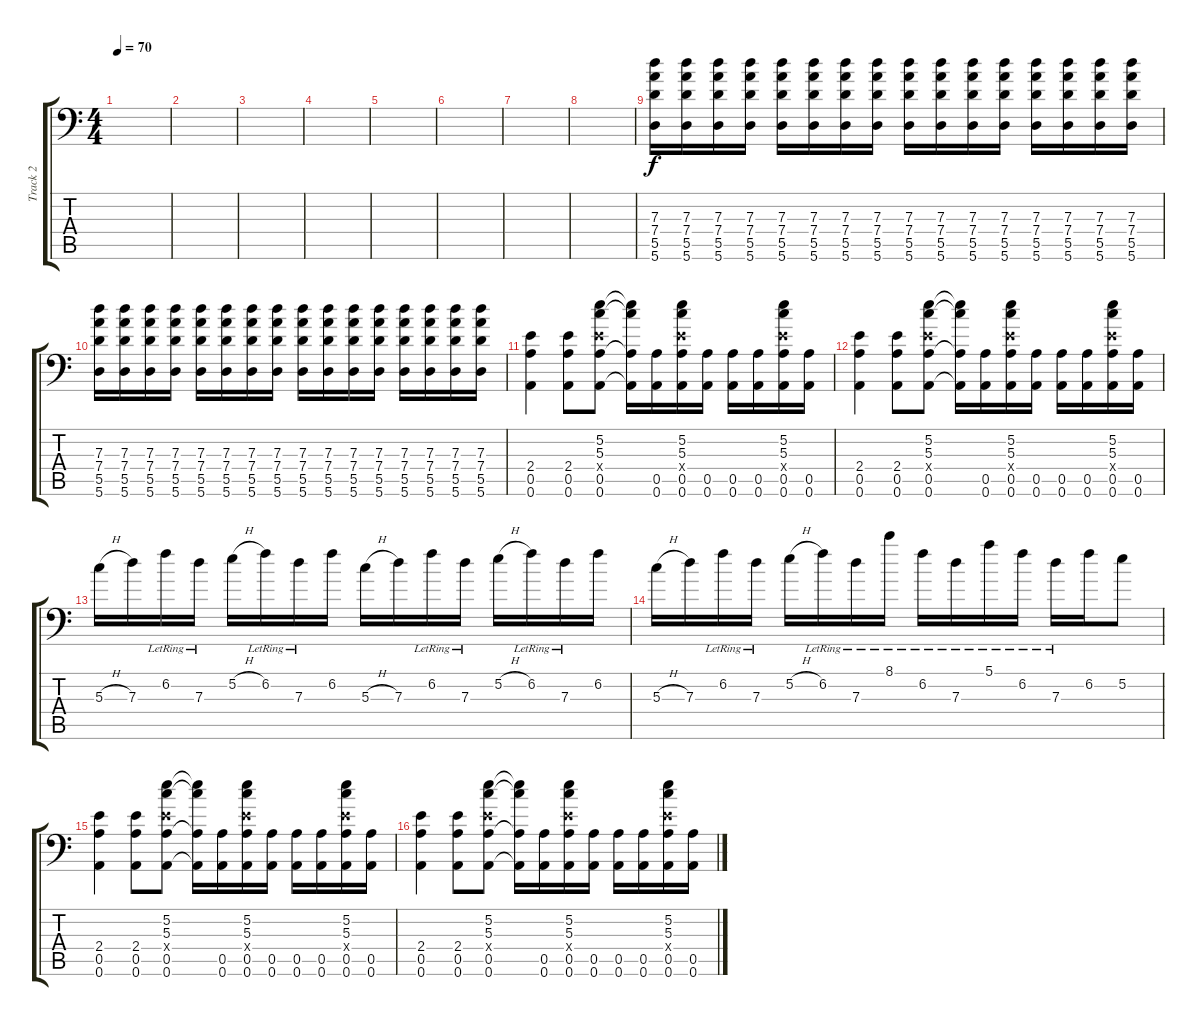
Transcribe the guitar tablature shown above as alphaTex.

\track ("Track 2" "Track 2") {instrument overdrivenguitar}
\staff {score tabs}
\tuning (E4 B3 G3 D3 A2 A1) {hide}
\ts (4 4)
\tempo 70
\clef f4
\ks c
|
|
|
|
|
|
|
|
(7.3 7.4 5.5 5.6).16 (7.3 7.4 5.5 5.6).16 (7.3 7.4 5.5 5.6).16 (7.3 7.4 5.5 5.6).16 (7.3 7.4 5.5 5.6).16 (7.3 7.4 5.5 5.6).16 (7.3 7.4 5.5 5.6).16 (7.3 7.4 5.5 5.6).16 (7.3 7.4 5.5 5.6).16 (7.3 7.4 5.5 5.6).16 (7.3 7.4 5.5 5.6).16 (7.3 7.4 5.5 5.6).16 (7.3 7.4 5.5 5.6).16 (7.3 7.4 5.5 5.6).16 (7.3 7.4 5.5 5.6).16 (7.3 7.4 5.5 5.6).16 |
(7.3 7.4 5.5 5.6).16 (7.3 7.4 5.5 5.6).16 (7.3 7.4 5.5 5.6).16 (7.3 7.4 5.5 5.6).16 (7.3 7.4 5.5 5.6).16 (7.3 7.4 5.5 5.6).16 (7.3 7.4 5.5 5.6).16 (7.3 7.4 5.5 5.6).16 (7.3 7.4 5.5 5.6).16 (7.3 7.4 5.5 5.6).16 (7.3 7.4 5.5 5.6).16 (7.3 7.4 5.5 5.6).16 (7.3 7.4 5.5 5.6).16 (7.3 7.4 5.5 5.6).16 (7.3 7.4 5.5 5.6).16 (7.3 7.4 5.5 5.6).16 |
(2.4 0.5 0.6).4 (2.4 0.5 0.6).8 (5.2 5.3 2.4{x} 0.5 0.6).8 (5.2{t} 5.3{t} 0.5{t} 0.6{t}).16 (0.5 0.6).16 (5.2 5.3 2.4{x} 0.5 0.6).16 (0.5 0.6).16 (0.5 0.6).16 (0.5 0.6).16 (5.2 5.3 2.4{x} 0.5 0.6).16 (0.5 0.6).16 |
(2.4 0.5 0.6).4 (2.4 0.5 0.6).8 (5.2 5.3 2.4{x} 0.5 0.6).8 (5.2{t} 5.3{t} 0.5{t} 0.6{t}).16 (0.5 0.6).16 (5.2 5.3 2.4{x} 0.5 0.6).16 (0.5 0.6).16 (0.5 0.6).16 (0.5 0.6).16 (5.2 5.3 2.4{x} 0.5 0.6).16 (0.5 0.6).16 |
5.3{h}.16 7.3.16 6.2{lr}.16 7.3{lr}.16 5.2{h}.16 6.2{lr}.16 7.3{lr}.16 6.2.16 5.3{h}.16 7.3.16 6.2{lr}.16 7.3{lr}.16 5.2{h}.16 6.2{lr}.16 7.3{lr}.16 6.2.16 |
5.3{h}.16 7.3.16 6.2{lr}.16 7.3{lr}.16 5.2{h}.16 6.2{lr}.16 7.3{lr}.16 8.1{lr}.16 6.2{lr}.16 7.3{lr}.16 5.1{lr}.16 6.2{lr}.16 7.3{lr}.16 6.2.16 5.2.8 |
(2.4 0.5 0.6).4 (2.4 0.5 0.6).8 (5.2 5.3 2.4{x} 0.5 0.6).8 (5.2{t} 5.3{t} 0.5{t} 0.6{t}).16 (0.5 0.6).16 (5.2 5.3 2.4{x} 0.5 0.6).16 (0.5 0.6).16 (0.5 0.6).16 (0.5 0.6).16 (5.2 5.3 2.4{x} 0.5 0.6).16 (0.5 0.6).16 |
(2.4 0.5 0.6).4 (2.4 0.5 0.6).8 (5.2 5.3 2.4{x} 0.5 0.6).8 (5.2{t} 5.3{t} 0.5{t} 0.6{t}).16 (0.5 0.6).16 (5.2 5.3 2.4{x} 0.5 0.6).16 (0.5 0.6).16 (0.5 0.6).16 (0.5 0.6).16 (5.2 5.3 2.4{x} 0.5 0.6).16 (0.5 0.6).16
